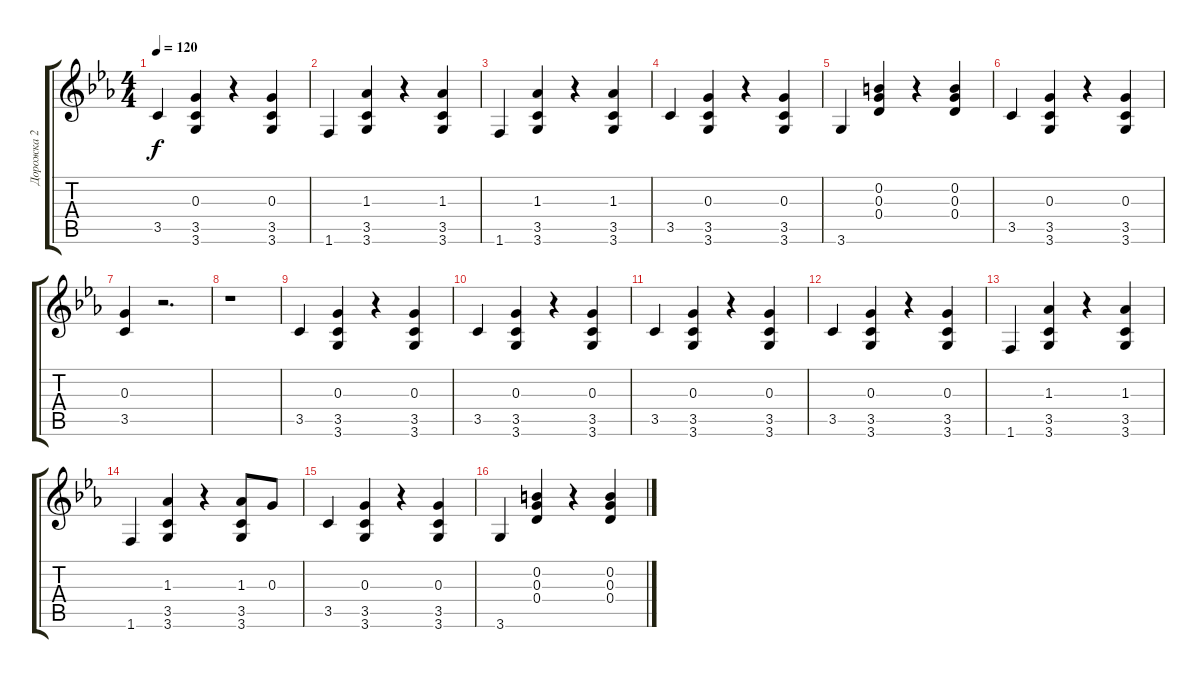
\track ("Дорожка 2" "Дорожка 2") {instrument acousticguitarsteel}
\staff {score tabs}
\tuning (E4 B3 G3 D3 A2 E2) {hide}
\ts (4 4)
\tempo 120
\clef g2
\ks cminor
3.5.4{dy f} (0.3 3.5 3.6).4 r.4 (0.3 3.5 3.6).4 |
1.6.4 (1.3 3.5 3.6).4 r.4 (1.3 3.5 3.6).4 |
1.6.4 (1.3 3.5 3.6).4 r.4 (1.3 3.5 3.6).4 |
3.5.4 (0.3 3.5 3.6).4 r.4 (0.3 3.5 3.6).4 |
3.6.4 (0.2 0.3 0.4).4 r.4 (0.2 0.3 0.4).4 |
3.5.4 (0.3 3.5 3.6).4 r.4 (0.3 3.5 3.6).4 |
(0.3 3.5).4 r.2{d} |
r.1 |
3.5.4 (0.3 3.5 3.6).4 r.4 (0.3 3.5 3.6).4 |
3.5.4 (0.3 3.5 3.6).4 r.4 (0.3 3.5 3.6).4 |
3.5.4 (0.3 3.5 3.6).4 r.4 (0.3 3.5 3.6).4 |
3.5.4 (0.3 3.5 3.6).4 r.4 (0.3 3.5 3.6).4 |
1.6.4 (1.3 3.5 3.6).4 r.4 (1.3 3.5 3.6).4 |
1.6.4 (1.3 3.5 3.6).4 r.4 (1.3 3.5 3.6).8 0.3.8 |
3.5.4 (0.3 3.5 3.6).4 r.4 (0.3 3.5 3.6).4 |
3.6.4 (0.2 0.3 0.4).4 r.4 (0.2 0.3 0.4).4
